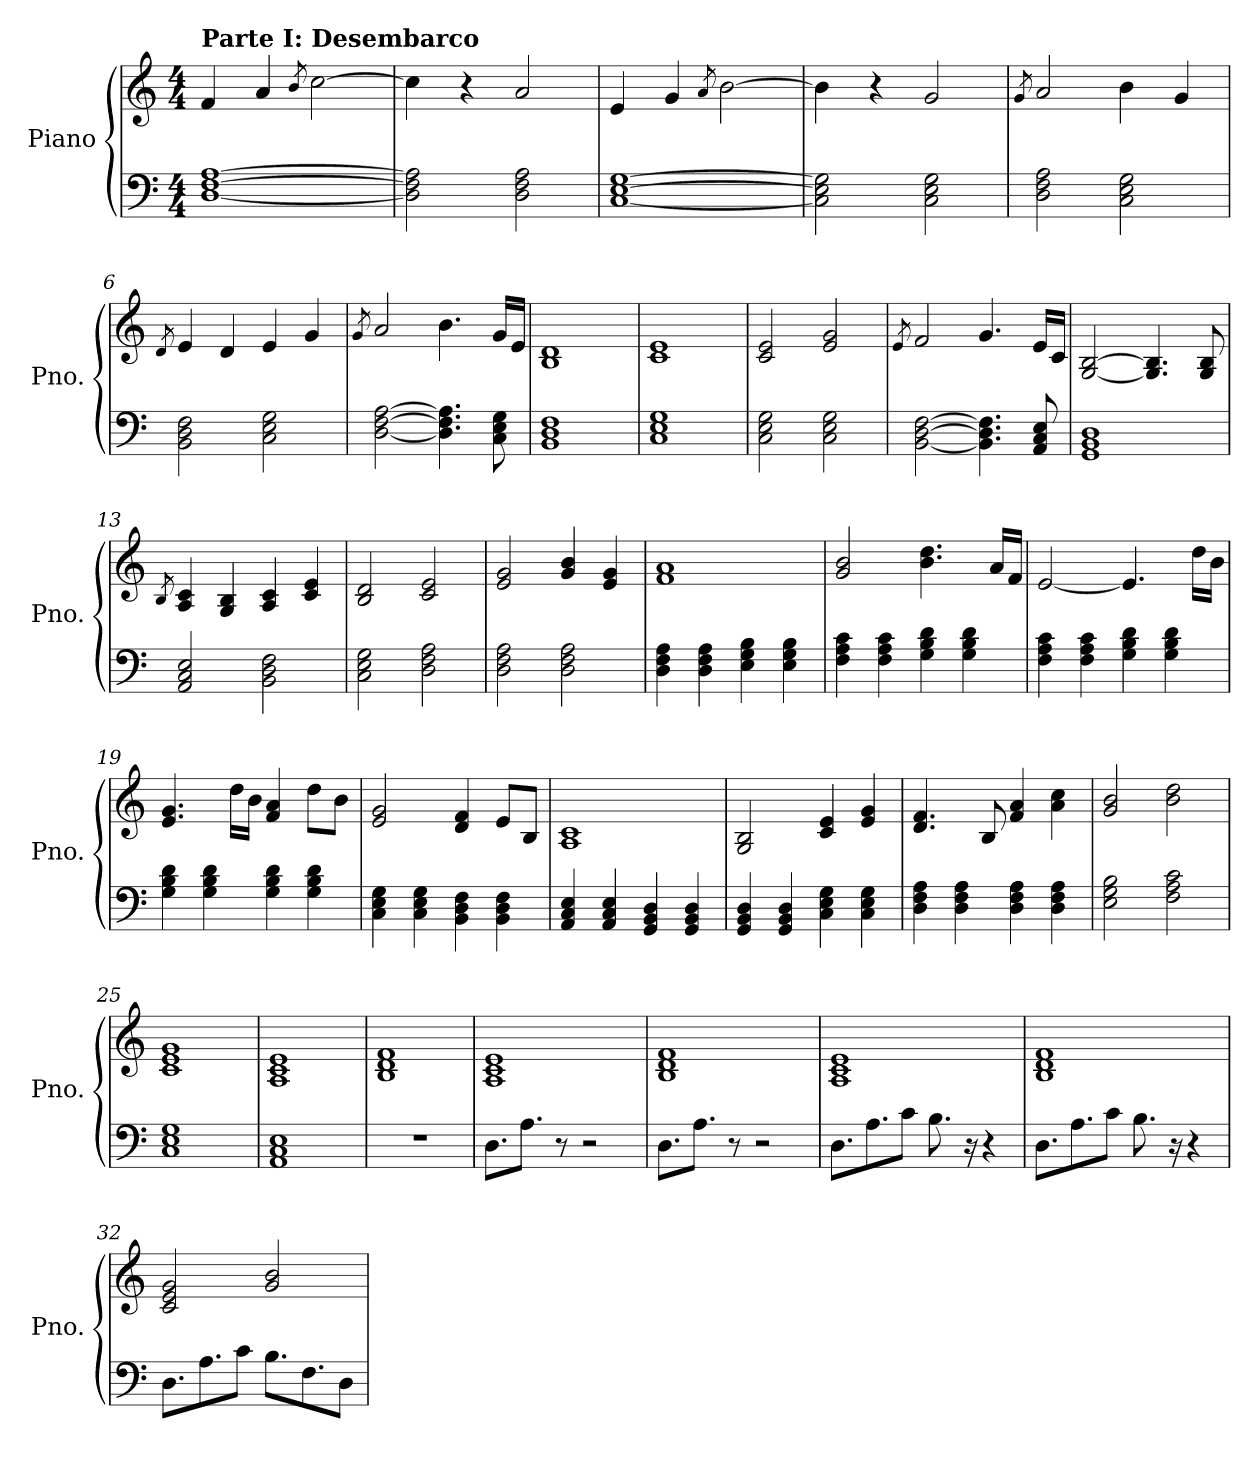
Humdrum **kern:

**kern	**kern
*part1	*part1
*staff2	*staff1
*I"Piano	*
*I'Pno.	*
*clefF4	*clefG2
*k[]	*k[]
*M4/4	*M4/4
*MM120	*MM120
=1	=1
!	!LO:TX:a:B:t=Parte I&colon; Desembarco
[1D [1F [1A	4f/
.	4a/
.	8qb/
.	[2cc\
=2	=2
2D\] 2F\] 2A\]	4cc\]
.	4r
2D\ 2F\ 2A\	2a/
=3	=3
[1C [1E [1G	4e/
.	4g/
.	8qa/
.	[2b\
=4	=4
2C\] 2E\] 2G\]	4b\]
.	4r
2C\ 2E\ 2G\	2g/
=5	=5
.	8qg/
2D\ 2F\ 2A\	2a/
2C\ 2E\ 2G\	4b\
.	4g/
=6	=6
.	8qd/
2BB\ 2D\ 2F\	4e/
.	4d/
2C\ 2E\ 2G\	4e/
.	4g/
=7	=7
.	8qg/
[2D\ [2F\ [2A\	2a/
4.D\] 4.F\] 4.A\]	4.b\
8C\ 8E\ 8G\	16g/LL
.	16e/JJ
=8	=8
1BB 1D 1F	1B 1d
=9	=9
1C 1E 1G	1c 1e
=10	=10
2C\ 2E\ 2G\	2c/ 2e/
2C\ 2E\ 2G\	2e/ 2g/
!!LO:LB:g=z
=11	=11
.	8qe/
[2BB\ [2D\ [2F\	2f/
4.BB\] 4.D\] 4.F\]	4.g/
8AA/ 8C/ 8E/	16e/LL
.	16c/JJ
=12	=12
1GG 1BB 1D	[2G/ [2B/
.	4.G/] 4.B/]
.	8G/ 8B/
=13	=13
.	8qB/
2AA/ 2C/ 2E/	4A/ 4c/
.	4G/ 4B/
2BB\ 2D\ 2F\	4A/ 4c/
.	4c/ 4e/
=14	=14
2C\ 2E\ 2G\	2B/ 2d/
2D\ 2F\ 2A\	2c/ 2e/
=15	=15
2D\ 2F\ 2A\	2e/ 2g/
2D\ 2F\ 2A\	4g/ 4b/
.	4e/ 4g/
=16	=16
4D\ 4F\ 4A\	1f 1a
4D\ 4F\ 4A\	.
4E\ 4G\ 4B\	.
4E\ 4G\ 4B\	.
=17	=17
4F\ 4A\ 4c\	2g/ 2b/
4F\ 4A\ 4c\	.
4G\ 4B\ 4d\	4.b\ 4.dd\
4G\ 4B\ 4d\	.
.	16a/LL
.	16f/JJ
!!LO:LB:g=z
=18	=18
4F\ 4A\ 4c\	[2e/
4F\ 4A\ 4c\	.
4G\ 4B\ 4d\	4.e/]
4G\ 4B\ 4d\	.
.	16dd\LL
.	16b\JJ
=19	=19
4G\ 4B\ 4d\	4.e/ 4.g/
4G\ 4B\ 4d\	.
.	16dd\LL
.	16b\JJ
4G\ 4B\ 4d\	4f/ 4a/
4G\ 4B\ 4d\	8dd\L
.	8b\J
=20	=20
4C\ 4E\ 4G\	2e/ 2g/
4C\ 4E\ 4G\	.
4BB\ 4D\ 4F\	4d/ 4f/
4BB\ 4D\ 4F\	8e/L
.	8B/J
=21	=21
4AA/ 4C/ 4E/	1A 1c
4AA/ 4C/ 4E/	.
4GG/ 4BB/ 4D/	.
4GG/ 4BB/ 4D/	.
=22	=22
4GG/ 4BB/ 4D/	2G/ 2B/
4GG/ 4BB/ 4D/	.
4C\ 4E\ 4G\	4c/ 4e/
4C\ 4E\ 4G\	4e/ 4g/
=23	=23
4D\ 4F\ 4A\	4.d/ 4.f/
4D\ 4F\ 4A\	.
.	8B/
4D\ 4F\ 4A\	4f/ 4a/
4D\ 4F\ 4A\	4a\ 4cc\
=24	=24
2E\ 2G\ 2B\	2g/ 2b/
2F\ 2A\ 2c\	2b\ 2dd\
=25	=25
1C 1E 1G	1c 1e 1g
=26	=26
1AA 1C 1E	1A 1c 1e
!!LO:LB:g=z
=27	=27
1r	1B 1d 1f
=28	=28
8.D\L	1A 1c 1e
8.A\J	.
8r	.
2r	.
=29	=29
8.D\L	1B 1d 1f
8.A\J	.
8r	.
2r	.
=30	=30
8.D\L	1A 1c 1e
8.A\	.
8c\J	.
8.B\	.
16r	.
4r	.
=31	=31
8.D\L	1B 1d 1f
8.A\	.
8c\J	.
8.B\	.
16r	.
4r	.
=32	=32
8.D\L	2c/ 2e/ 2g/
8.A\	.
8c\J	.
8.B\L	2g/ 2b/
8.F\	.
8D\J	.
=	=
*-	*-
